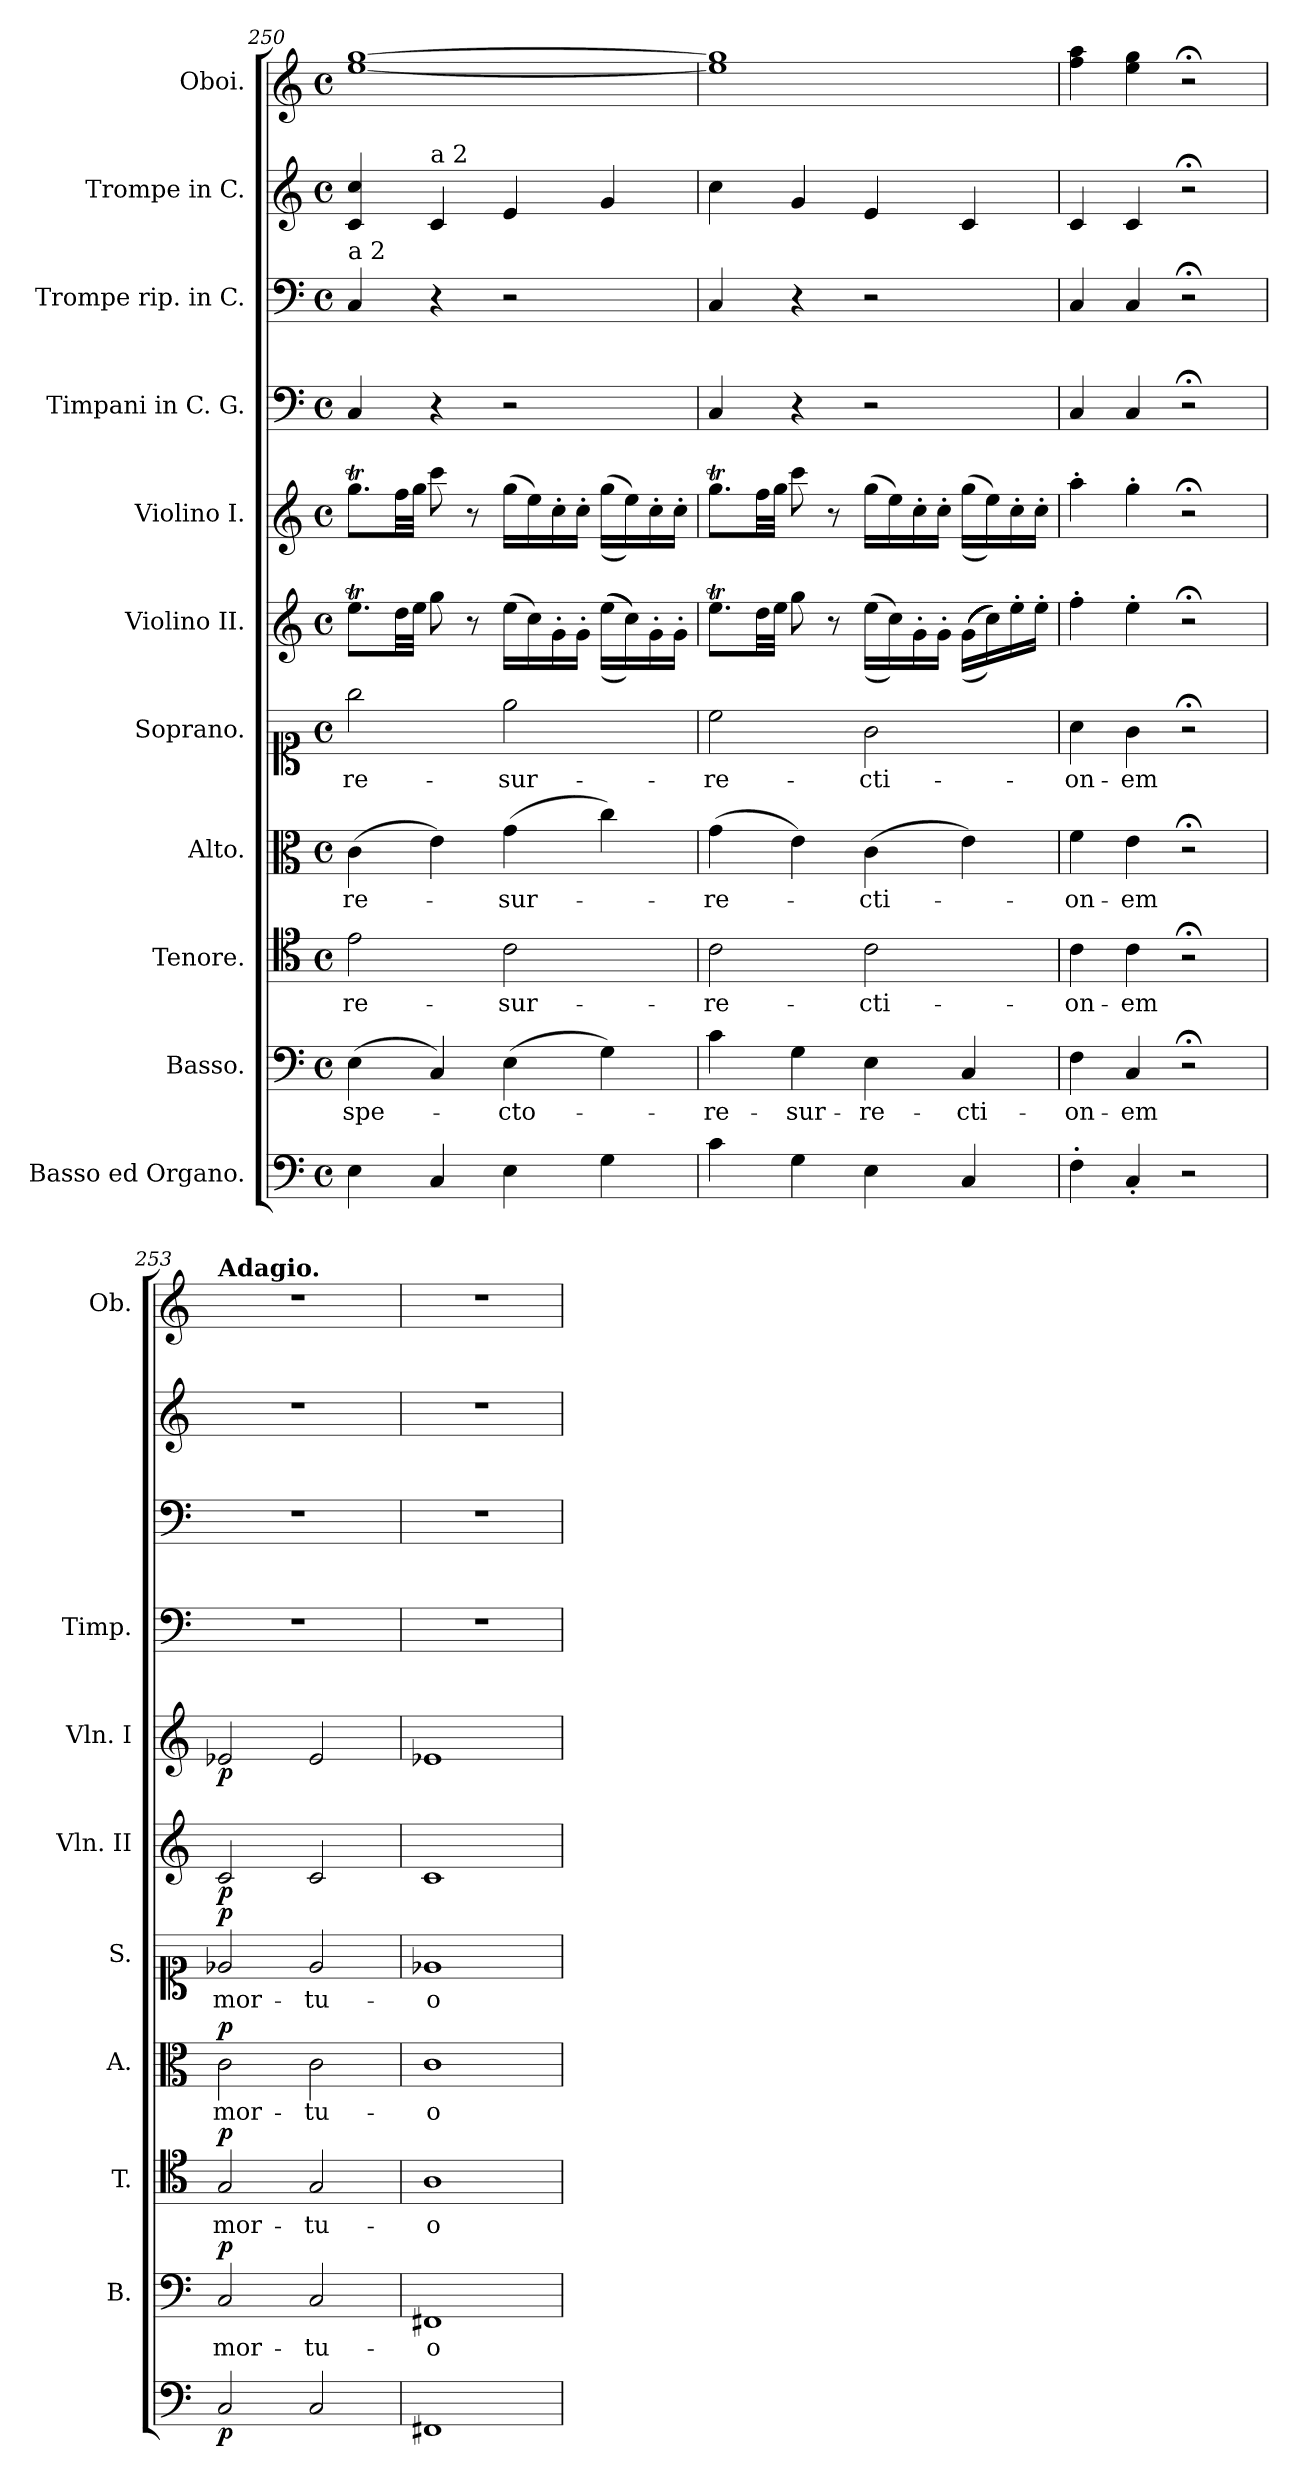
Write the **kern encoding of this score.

**kern	**dynam	**kern	**text	**dynam	**kern	**text	**dynam	**kern	**text	**dynam	**kern	**text	**dynam	**kern	**dynam	**kern	**dynam	**kern	**kern	**kern	**kern
*part11	*part11	*part10	*part10	*part10	*part9	*part9	*part9	*part8	*part8	*part8	*part7	*part7	*part7	*part6	*part6	*part5	*part5	*part4	*part3	*part2	*part1
*staff11	*staff11	*staff10	*staff10	*staff10	*staff9	*staff9	*staff9	*staff8	*staff8	*staff8	*staff7	*staff7	*staff7	*staff6	*staff6	*staff5	*staff5	*staff4	*staff3	*staff2	*staff1
*I"Basso ed  Organo.	*	*I"Basso.	*	*	*I"Tenore.	*	*	*I"Alto.	*	*	*I"Soprano.	*	*	*I"Violino II.	*	*I"Violino I.	*	*I"Timpani in C. G.	*I"Trompe rip. in C.	*I"Trompe in C.	*I"Oboi.
*	*	*I'B.	*	*	*I'T.	*	*	*I'A.	*	*	*I'S.	*	*	*I'Vln. II	*	*I'Vln. I	*	*I'Timp.	*	*	*I'Ob.
*clefF4	*	*clefF4	*	*	*clefC4	*	*	*clefC3	*	*	*clefC1	*	*	*clefG2	*	*clefG2	*	*clefF4	*clefF4	*clefG2	*clefG2
*k[]	*	*k[]	*	*	*k[]	*	*	*k[]	*	*	*k[]	*	*	*k[]	*	*k[]	*	*k[]	*k[]	*k[]	*k[]
*M4/4	*	*M4/4	*	*	*M4/4	*	*	*M4/4	*	*	*M4/4	*	*	*M4/4	*	*M4/4	*	*M4/4	*M4/4	*M4/4	*M4/4
*met(c)	*	*met(c)	*	*	*met(c)	*	*	*met(c)	*	*	*met(c)	*	*	*met(c)	*	*met(c)	*	*met(c)	*met(c)	*met(c)	*met(c)
=250	=250	=250	=250	=250	=250	=250	=250	=250	=250	=250	=250	=250	=250	=250	=250	=250	=250	=250	=250	=250	=250
!	!	!	!	!	!	!	!	!	!	!	!	!	!	!	!	!	!	!	!LO:TX:a:t=a 2	!	!
!	!	!	!LO:LY:b	!	!	!LO:LY:b	!	!	!LO:LY:b	!	!	!LO:LY:b	!	!	!	!	!	!	!	!	!
4E\	.	(>4E\	-spe-	.	2e\	re-	.	(>4c\	re-	.	2gg\	re-	.	8.eet\L	.	8.ggT\L	.	4C/	4C/	4c/ 4cc/	[1ee [1gg
.	.	.	.	.	.	.	.	.	.	.	.	.	.	32dd\LL	.	32ff\LL	.	.	.	.	.
.	.	.	.	.	.	.	.	.	.	.	.	.	.	32ee\JJJ	.	32gg\JJJ	.	.	.	.	.
!	!	!	!	!	!	!	!	!	!	!	!	!	!	!	!	!	!	!	!	!LO:TX:a:t=a 2	!
4C/	.	4C/)	.	.	.	.	.	4e\)	.	.	.	.	.	8gg\	.	8ccc\	.	4r	4r	4c/	.
.	.	.	.	.	.	.	.	.	.	.	.	.	.	8r	.	8r	.	.	.	.	.
!	!	!	!LO:LY:b	!	!	!LO:LY:b	!	!	!LO:LY:b	!	!	!LO:LY:b	!	!	!	!	!	!	!	!	!
4E\	.	(>4E\	-cto-	.	2c\	-sur-	.	(>4g\	-sur-	.	2ee\	-sur-	.	(>16ee\LL	.	(>16gg\LL	.	2r	2r	4e/	.
.	.	.	.	.	.	.	.	.	.	.	.	.	.	16cc\)	.	16ee\)	.	.	.	.	.
.	.	.	.	.	.	.	.	.	.	.	.	.	.	16g'\	.	16cc'\	.	.	.	.	.
.	.	.	.	.	.	.	.	.	.	.	.	.	.	16g'\JJ	.	16cc'\JJ	.	.	.	.	.
4G\	.	4G\)	.	.	.	.	.	4cc\)	.	.	.	.	.	(>(>(>16ee\LL	.	(>(>16gg\LL	.	.	.	4g/	.
.	.	.	.	.	.	.	.	.	.	.	.	.	.	16cc\)))	.	16ee\))	.	.	.	.	.
.	.	.	.	.	.	.	.	.	.	.	.	.	.	16g'\	.	16cc'\	.	.	.	.	.
.	.	.	.	.	.	.	.	.	.	.	.	.	.	16g'\JJ	.	16cc'\JJ	.	.	.	.	.
=251	=251	=251	=251	=251	=251	=251	=251	=251	=251	=251	=251	=251	=251	=251	=251	=251	=251	=251	=251	=251	=251
!	!	!	!LO:LY:b	!	!	!LO:LY:b	!	!	!LO:LY:b	!	!	!LO:LY:b	!	!	!	!	!	!	!	!	!
4c\	.	4c\	-re-	.	2c\	-re-	.	(>4g\	-re-	.	2cc\	-re-	.	8.eet\L	.	8.ggT\L	.	4C/	4C/	4cc\	1ee] 1gg]
.	.	.	.	.	.	.	.	.	.	.	.	.	.	32dd\LL	.	32ff\LL	.	.	.	.	.
.	.	.	.	.	.	.	.	.	.	.	.	.	.	32ee\JJJ	.	32gg\JJJ	.	.	.	.	.
!	!	!	!LO:LY:b	!	!	!	!	!	!	!	!	!	!	!	!	!	!	!	!	!	!
4G\	.	4G\	-sur-	.	.	.	.	4e\)	.	.	.	.	.	8gg\	.	8ccc\	.	4r	4r	4g/	.
.	.	.	.	.	.	.	.	.	.	.	.	.	.	8r	.	8r	.	.	.	.	.
!	!	!	!LO:LY:b	!	!	!LO:LY:b	!	!	!LO:LY:b	!	!	!LO:LY:b	!	!	!	!	!	!	!	!	!
4E\	.	4E\	-re-	.	2c\	-cti-	.	(>4c\	-cti-	.	2g\	-cti-	.	(>(>16ee\LL	.	(>16gg\LL	.	2r	2r	4e/	.
.	.	.	.	.	.	.	.	.	.	.	.	.	.	16cc\))	.	16ee\)	.	.	.	.	.
.	.	.	.	.	.	.	.	.	.	.	.	.	.	16g'\	.	16cc'\	.	.	.	.	.
.	.	.	.	.	.	.	.	.	.	.	.	.	.	16g'\JJ	.	16cc'\JJ	.	.	.	.	.
!	!	!	!LO:LY:b	!	!	!	!	!	!	!	!	!	!	!	!	!	!	!	!	!	!
4C/	.	4C/	-cti-	.	.	.	.	4e\)	.	.	.	.	.	(>(>(>(>(>16g\LL	.	(>(>16gg\LL	.	.	.	4c/	.
.	.	.	.	.	.	.	.	.	.	.	.	.	.	16cc\)))))	.	16ee\))	.	.	.	.	.
.	.	.	.	.	.	.	.	.	.	.	.	.	.	16ee'\	.	16cc'\	.	.	.	.	.
.	.	.	.	.	.	.	.	.	.	.	.	.	.	16ee'\JJ	.	16cc'\JJ	.	.	.	.	.
=252	=252	=252	=252	=252	=252	=252	=252	=252	=252	=252	=252	=252	=252	=252	=252	=252	=252	=252	=252	=252	=252
!	!	!	!LO:LY:b	!	!	!LO:LY:b	!	!	!LO:LY:b	!	!	!LO:LY:b	!	!	!	!	!	!	!	!	!
4F'\	.	4F\	-on-	.	4c\	-on-	.	4f\	-on-	.	4a\	-on-	.	4ff'\	.	4aa'\	.	4C/	4C/	4c/	4ff\ 4aa\
!	!	!	!LO:LY:b	!	!	!LO:LY:b	!	!	!LO:LY:b	!	!	!LO:LY:b	!	!	!	!	!	!	!	!	!
4C'/	.	4C/	-em	.	4c\	-em	.	4e\	-em	.	4g\	-em	.	4ee'\	.	4gg'\	.	4C/	4C/	4c/	4ee\ 4gg\
2r	.	2r;<	.	.	2r;<	.	.	2r;<	.	.	2r;<	.	.	2r;<	.	2r;<	.	2r;<	2r;<	2r;<	2r;<
=253	=253	=253	=253	=253	=253	=253	=253	=253	=253	=253	=253	=253	=253	=253	=253	=253	=253	=253	=253	=253	=253
!	!	!	!	!	!	!	!	!	!	!	!	!	!	!	!	!	!	!	!	!	!LO:TX:a:B:t=Adagio.
!	!LO:DY:b	!	!LO:LY:b	!LO:DY:a	!	!LO:LY:b	!LO:DY:a	!	!LO:LY:b	!LO:DY:a	!	!LO:LY:b	!LO:DY:a	!	!LO:DY:b	!	!LO:DY:b	!	!	!	!
2C/	p	2C/	mor-	p	2G/	mor-	p	2c\	mor-	p	2e-X/	mor-	p	2c/	p	2e-X/	p	1r	1r	1r	1r
!	!	!	!LO:LY:b	!	!	!LO:LY:b	!	!	!LO:LY:b	!	!	!LO:LY:b	!	!	!	!	!	!	!	!	!
2C/	.	2C/	-tu-	.	2G/	-tu-	.	2c\	-tu-	.	2e-/	-tu-	.	2c/	.	2e-/	.	.	.	.	.
=254	=254	=254	=254	=254	=254	=254	=254	=254	=254	=254	=254	=254	=254	=254	=254	=254	=254	=254	=254	=254	=254
!	!	!	!LO:LY:b	!	!	!LO:LY:b	!	!	!LO:LY:b	!	!	!LO:LY:b	!	!	!	!	!	!	!	!	!
1FF#X	.	1FF#X	-o-	.	1A	-o-	.	1c	-o-	.	1e-X	-o-	.	1c	.	1e-X	.	1r	1r	1r	1r
=	=	=	=	=	=	=	=	=	=	=	=	=	=	=	=	=	=	=	=	=	=
*-	*-	*-	*-	*-	*-	*-	*-	*-	*-	*-	*-	*-	*-	*-	*-	*-	*-	*-	*-	*-	*-
